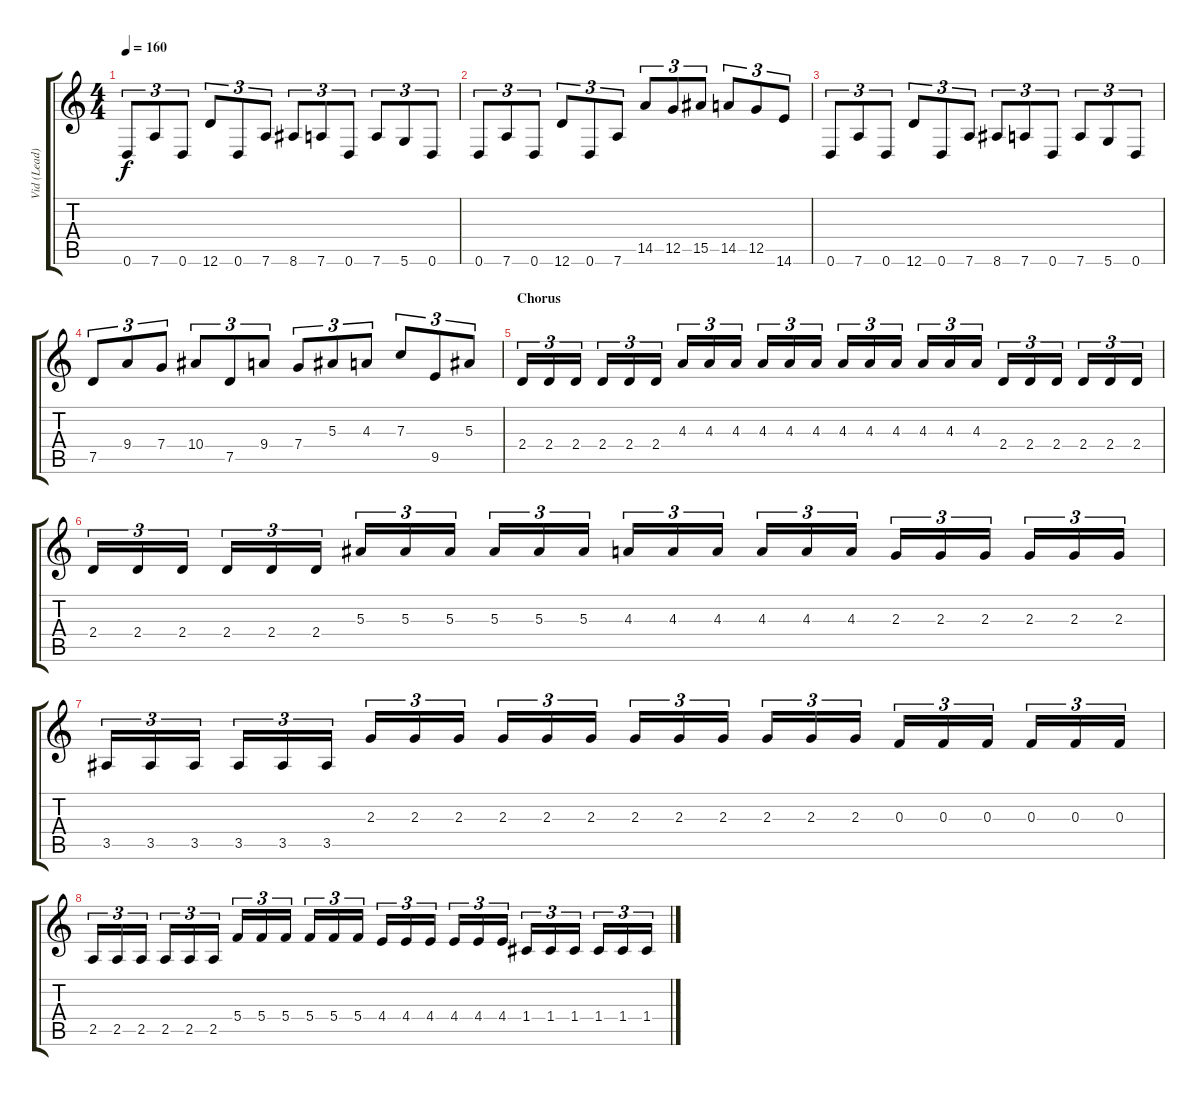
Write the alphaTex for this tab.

\track ("Vid (Lead)" "Vid (Lead)") {instrument distortionguitar}
\staff {score tabs}
\tuning (D4 A3 F3 C3 G2 D2) {hide}
\ts (4 4)
\tempo 160
\clef g2
\ks c
0.6.8{tu (3 2) dy f} 7.6.8{tu (3 2)} 0.6.8{tu (3 2)} 12.6.8{tu (3 2)} 0.6.8{tu (3 2)} 7.6.8{tu (3 2)} 8.6.8{tu (3 2)} 7.6.8{tu (3 2)} 0.6.8{tu (3 2)} 7.6.8{tu (3 2)} 5.6.8{tu (3 2)} 0.6.8{tu (3 2)} |
0.6.8{tu (3 2)} 7.6.8{tu (3 2)} 0.6.8{tu (3 2)} 12.6.8{tu (3 2)} 0.6.8{tu (3 2)} 7.6.8{tu (3 2)} 14.5.8{tu (3 2)} 12.5.8{tu (3 2)} 15.5.8{tu (3 2)} 14.5.8{tu (3 2)} 12.5.8{tu (3 2)} 14.6.8{tu (3 2)} |
0.6.8{tu (3 2)} 7.6.8{tu (3 2)} 0.6.8{tu (3 2)} 12.6.8{tu (3 2)} 0.6.8{tu (3 2)} 7.6.8{tu (3 2)} 8.6.8{tu (3 2)} 7.6.8{tu (3 2)} 0.6.8{tu (3 2)} 7.6.8{tu (3 2)} 5.6.8{tu (3 2)} 0.6.8{tu (3 2)} |
7.5.8{tu (3 2)} 9.4.8{tu (3 2)} 7.4.8{tu (3 2)} 10.4.8{tu (3 2)} 7.5.8{tu (3 2)} 9.4.8{tu (3 2)} 7.4.8{tu (3 2)} 5.3.8{tu (3 2)} 4.3.8{tu (3 2)} 7.3.8{tu (3 2)} 9.5.8{tu (3 2)} 5.3.8{tu (3 2)} |
\section ("" "Chorus")
2.4.16{tu (3 2)} 2.4.16{tu (3 2)} 2.4.16{tu (3 2)} 2.4.16{tu (3 2)} 2.4.16{tu (3 2)} 2.4.16{tu (3 2)} 4.3.16{tu (3 2)} 4.3.16{tu (3 2)} 4.3.16{tu (3 2)} 4.3.16{tu (3 2)} 4.3.16{tu (3 2)} 4.3.16{tu (3 2)} 4.3.16{tu (3 2)} 4.3.16{tu (3 2)} 4.3.16{tu (3 2)} 4.3.16{tu (3 2)} 4.3.16{tu (3 2)} 4.3.16{tu (3 2)} 2.4.16{tu (3 2)} 2.4.16{tu (3 2)} 2.4.16{tu (3 2)} 2.4.16{tu (3 2)} 2.4.16{tu (3 2)} 2.4.16{tu (3 2)} |
2.4.16{tu (3 2)} 2.4.16{tu (3 2)} 2.4.16{tu (3 2)} 2.4.16{tu (3 2)} 2.4.16{tu (3 2)} 2.4.16{tu (3 2)} 5.3.16{tu (3 2)} 5.3.16{tu (3 2)} 5.3.16{tu (3 2)} 5.3.16{tu (3 2)} 5.3.16{tu (3 2)} 5.3.16{tu (3 2)} 4.3.16{tu (3 2)} 4.3.16{tu (3 2)} 4.3.16{tu (3 2)} 4.3.16{tu (3 2)} 4.3.16{tu (3 2)} 4.3.16{tu (3 2)} 2.3.16{tu (3 2)} 2.3.16{tu (3 2)} 2.3.16{tu (3 2)} 2.3.16{tu (3 2)} 2.3.16{tu (3 2)} 2.3.16{tu (3 2)} |
3.5.16{tu (3 2)} 3.5.16{tu (3 2)} 3.5.16{tu (3 2)} 3.5.16{tu (3 2)} 3.5.16{tu (3 2)} 3.5.16{tu (3 2)} 2.3.16{tu (3 2)} 2.3.16{tu (3 2)} 2.3.16{tu (3 2)} 2.3.16{tu (3 2)} 2.3.16{tu (3 2)} 2.3.16{tu (3 2)} 2.3.16{tu (3 2)} 2.3.16{tu (3 2)} 2.3.16{tu (3 2)} 2.3.16{tu (3 2)} 2.3.16{tu (3 2)} 2.3.16{tu (3 2)} 0.3.16{tu (3 2)} 0.3.16{tu (3 2)} 0.3.16{tu (3 2)} 0.3.16{tu (3 2)} 0.3.16{tu (3 2)} 0.3.16{tu (3 2)} |
2.5.16{tu (3 2)} 2.5.16{tu (3 2)} 2.5.16{tu (3 2)} 2.5.16{tu (3 2)} 2.5.16{tu (3 2)} 2.5.16{tu (3 2)} 5.4.16{tu (3 2)} 5.4.16{tu (3 2)} 5.4.16{tu (3 2)} 5.4.16{tu (3 2)} 5.4.16{tu (3 2)} 5.4.16{tu (3 2)} 4.4.16{tu (3 2)} 4.4.16{tu (3 2)} 4.4.16{tu (3 2)} 4.4.16{tu (3 2)} 4.4.16{tu (3 2)} 4.4.16{tu (3 2)} 1.4.16{tu (3 2)} 1.4.16{tu (3 2)} 1.4.16{tu (3 2)} 1.4.16{tu (3 2)} 1.4.16{tu (3 2)} 1.4.16{tu (3 2)}
